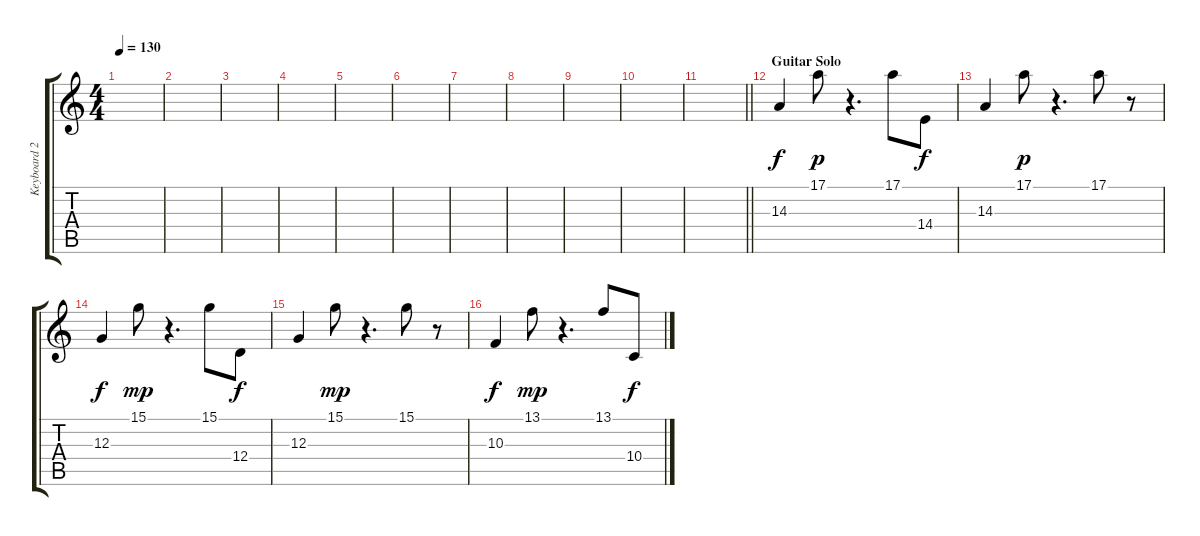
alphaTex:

\track ("Keyboard 2" "Keyboard 2") {instrument recorder}
\staff {score tabs}
\tuning (E4 B3 G3 D3 A2 E2) {hide}
\ts (4 4)
\tempo 130
\clef g2
\ks c
|
|
|
|
|
|
|
|
|
|
\barLineRight lightlight
|
\section ("" "Guitar Solo")
14.3.4 17.1.8{dy p} r.4{d} 17.1.8 14.4.8{dy f} |
14.3.4 17.1.8{dy p} r.4{d} 17.1.8 r.8 |
12.3.4{dy f} 15.1.8{dy mp} r.4{d} 15.1.8 12.4.8{dy f} |
12.3.4 15.1.8{dy mp} r.4{d} 15.1.8 r.8 |
10.3.4{dy f} 13.1.8{dy mp} r.4{d} 13.1.8 10.4.8{dy f}
